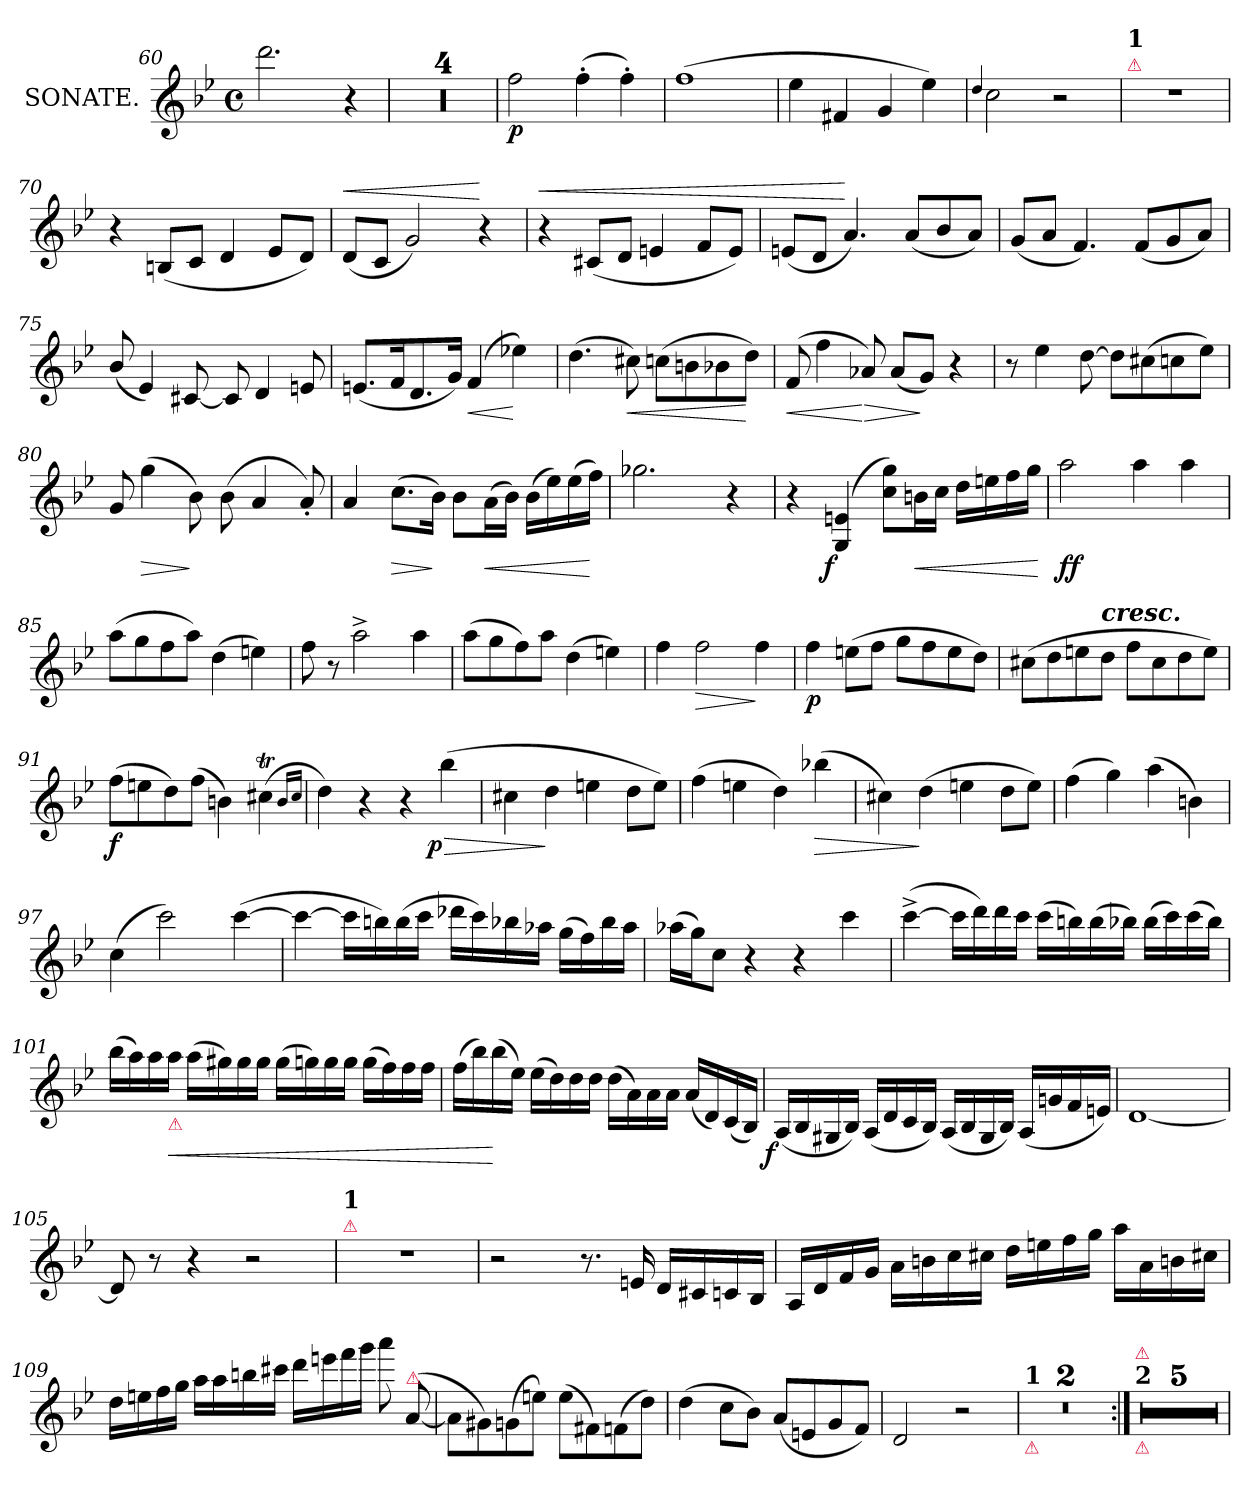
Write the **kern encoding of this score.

**kern	**dynam
*part1	*part1
*staff1	*staff1
*I"SONATE.	*
*clefG2	*
*k[b-e-]	*
*M4/4	*
*met(c)	*
=60	=60
2.ddd	.
4r	.
=61	=61
1r	.
=62	=62
1r	.
=63	=63
1r	.
=64	=64
1r	.
=65	=65
2ff	p
(>4ff'>	.
4ff'>)	.
=66	=66
(>1ff	.
=67	=67
4ee-	.
4f#X	.
4g	.
4ee-)	.
=68	=68
4qqdd/	.
2cc	.
2r	.
=69	=69
!LO:TX:a:color=crimson:t=⚠	!
!LO:TX:a:B:t=1	!
1r	.
=70	=70
4r	.
(<8BnL	.
8cJ	.
4d	.
8e-L	.
8dJ)	.
=71	=71
!	!LO:HP:a
(<8dL	<
8cJ	.
2g)	.
4r	[
=72	=72
!	!LO:HP:a
4r	<
(<8c#XL	.
8dJ	.
4en	.
8fL	.
8eJ)	.
=73	=73
(<8enL	.
8dJ	.
4.a)	[
(<8aL	.
8b-	.
8aJ)	.
=74	=74
(<8gL	.
8aJ	.
4.f)	.
(<8fL	.
8g	.
8aJ)	.
=75	=75
(<8b-/	.
4e-)	.
[8c#X	.
8c#]	.
4d	.
8en	.
=76	=76
(<8.enL	.
16fK	.
8.d	.
16gJk)	.
!	!LO:HP:b
(>4f	<
4ee-X)	[
=77	=77
(>4.dd	.
!	!LO:HP:b
8cc#X)	<
(>8ccnL	.
8bn	.
8b-X	.
8ddJ)	[
=78	=78
!	!LO:HP:b
(>8f	<
4ff	.
!	!LO:HP:n=1:b
8a-X)	[ >
(<8a-L	.
8gJ)	]
4r	.
=79	=79
8r	.
4ee-	.
[8dd	.
8ddL]	.
(>8cc#X	.
8ccn	.
8ee-J)	.
=80	=80
8g	.
!	!LO:HP:b
(>4gg	>
8b-)	]
(<8b-	.
4a	.
8a'<)	.
=81	=81
4a	.
!	!LO:HP:b
(>8.ccL	>
16b-Jk)	]
8b-\L	.
!	!LO:HP:b
(>16aL	<
16b-JJ)	.
(>16b-LL	.
16ee-)	.
(>16ee-	.
16ffJJ)	[
=82	=82
2.gg-X	.
4r	.
=83	=83
4r	.
!	!LO:DY:rj
(>4G 4en	f
8cc 8ggL)	.
!	!LO:HP:b
16bnL	<
16ccJJ	.
16ddLL	.
16een	.
16ff	.
16ggJJ	.
.	[
=84	=84
2aa	ff
4aa	.
4aa	.
=85	=85
(>8aaL	.
8gg	.
8ff	.
8aaJ)	.
(>4dd	.
4een)	.
=86	=86
8ff	.
8r	.
2aa^<	.
4aa	.
=87	=87
(>8aaL	.
8gg	.
8ff)	.
8aaJ	.
(>4dd	.
4een)	.
=88	=88
4ff	.
!	!LO:HP:b
2ff	>
4ff	]
=89	=89
4ff	p
(>8eenL	.
8ffJ	.
8ggL	.
8ff	.
8ee	.
8ddJ)	.
=90	=90
(>8cc#XL	.
8dd	.
8een	.
!LO:TX:Bi:t=cresc.	!
8ddJ	.
8ffL	.
8cc#	.
8dd	.
8eeJ)	.
=91	=91
(>8ffL	f
8een	.
8dd)	.
(>8ffJ	.
4bn)	.
(>4cc#Xt	.
16qqb/LL	.
16qqcc#JJ	.
=92	=92
4dd)	.
4r	.
4r	.
!	!LO:HP:b
!	!LO:DY:n=1:rj
(>4bb-\	> p
=93	=93
4cc#X	.
4dd	]
4een	.
8ddL	.
8eeJ)	.
=94	=94
(>4ff	.
4een	.
4dd)	.
!	!LO:HP:b
(>4bb-X	>
=95	=95
4cc#X)	.
(>4dd	]
4een	.
8ddL	.
8eeJ)	.
=96	=96
(>4ff	.
4gg)	.
(>4aa	.
4bn)	.
=97	=97
(>4cc	.
2ccc)	.
(>[>4ccc	.
=98	=98
4ccc_	.
16cccLL]	.
16bbn)	.
(>16bb	.
16cccJJ	.
16ddd-XLL	.
16ccc)	.
16bb-X	.
16aa-XJJ	.
(>16ggLL	.
16ff)	.
16bb-	.
16aa-JJ	.
=99	=99
(>16aa-XLL	.
16ggJ)	.
8ccJ	.
4r	.
4r	.
4ccc	.
=100	=100
(>[4ccc^<	.
16cccLL]	.
16ddd)	.
16ddd	.
16cccJJ	.
(>16cccLL	.
16bbn)	.
(>16bb	.
16bb-XJJ)	.
(>16bb-LL	.
16ccc)	.
(>16ccc	.
16bb-JJ)	.
=101	=101
(>16bb-LL	.
16aa)	.
16aa	.
!LO:TX:b:Bi:color=crimson:t=⚠	!
!	!LO:HP:b
16aaJJ	<
(>16aaLL	.
16gg#X)	.
16gg#	.
16gg#JJ	.
(>16gg#LL	.
16ggn)	.
16gg	.
16ggJJ	.
(>16ggLL	.
16ff)	.
16ff	.
16ffJJ	.
=102	=102
(>16ffLL	.
16bb-)	.
(>16bb-	[
16ee-JJ)	.
(>16ee-LL	.
16dd)	.
16dd	.
16ddJJ	.
(>16dd\LL	.
16a)	.
16a	.
16aJJ	.
(<16aLL	.
16d)	.
(<16c	.
16B-JJ)	.
=103	=103
!	!LO:DY:rj
(<16ALL	f
16B-	.
16G#X	.
16B-JJ)	.
(<16ALL	.
16d	.
16c	.
16B-JJ)	.
(<16ALL	.
16B-	.
16G#	.
16B-JJ)	.
(<16ALL	.
16gn	.
16f	.
16enJJ)	.
=104	=104
[1d	.
=105	=105
8d]	.
8r	.
4r	.
2r	.
=106	=106
!LO:TX:a:color=crimson:t=⚠	!
!LO:TX:a:B:t=1	!
1r	.
=107	=107
2r	.
8.r	.
16en	.
16dLL	.
16c#X	.
16cn	.
16B-JJ	.
=108	=108
16ALL	.
16d	.
16f	.
16gJJ	.
16aLL	.
16bn	.
16cc	.
16cc#XJJ	.
16ddLL	.
16een	.
16ff	.
16ggJJ	.
16aaLL	.
16a	.
16bn	.
16cc#XJJ	.
=109	=109
16ddLL	.
16een	.
16ff	.
16ggJJ	.
16aa\LL	.
16aa	.
16bbn	.
16ccc#XJJ	.
16dddLL	.
16eeen	.
16fff	.
16gggJJ	.
8aaa	.
!LO:TX:a:B:color=crimson:t=⚠	!
(<[8a	.
=110	=110
8aL]	.
8g#X)	.
(<8gn	.
8eenJ)	.
(<8eeL	.
8f#X)	.
(<8fn	.
8ddJ)	.
=111	=111
(>4dd	.
8ccL	.
8b-J)	.
(<8aL	.
8en	.
8g	.
8fJ)	.
=112	=112
2d	.
2r	.
=113	=113
!LO:TX:a:B:t=1	!
!LO:TX:b:color=crimson:t=⚠	!
1r	.
=114	=114
1r	.
=115:|!	=115:|!
!LO:TX:a:B:t=2	!
!LO:TX:a:color=crimson:t=⚠	!
!LO:TX:b:color=crimson:t=⚠	!
1r	.
=116	=116
1r	.
=117	=117
1r	.
=118	=118
1r	.
=119	=119
1r	.
=	=
*-	*-
